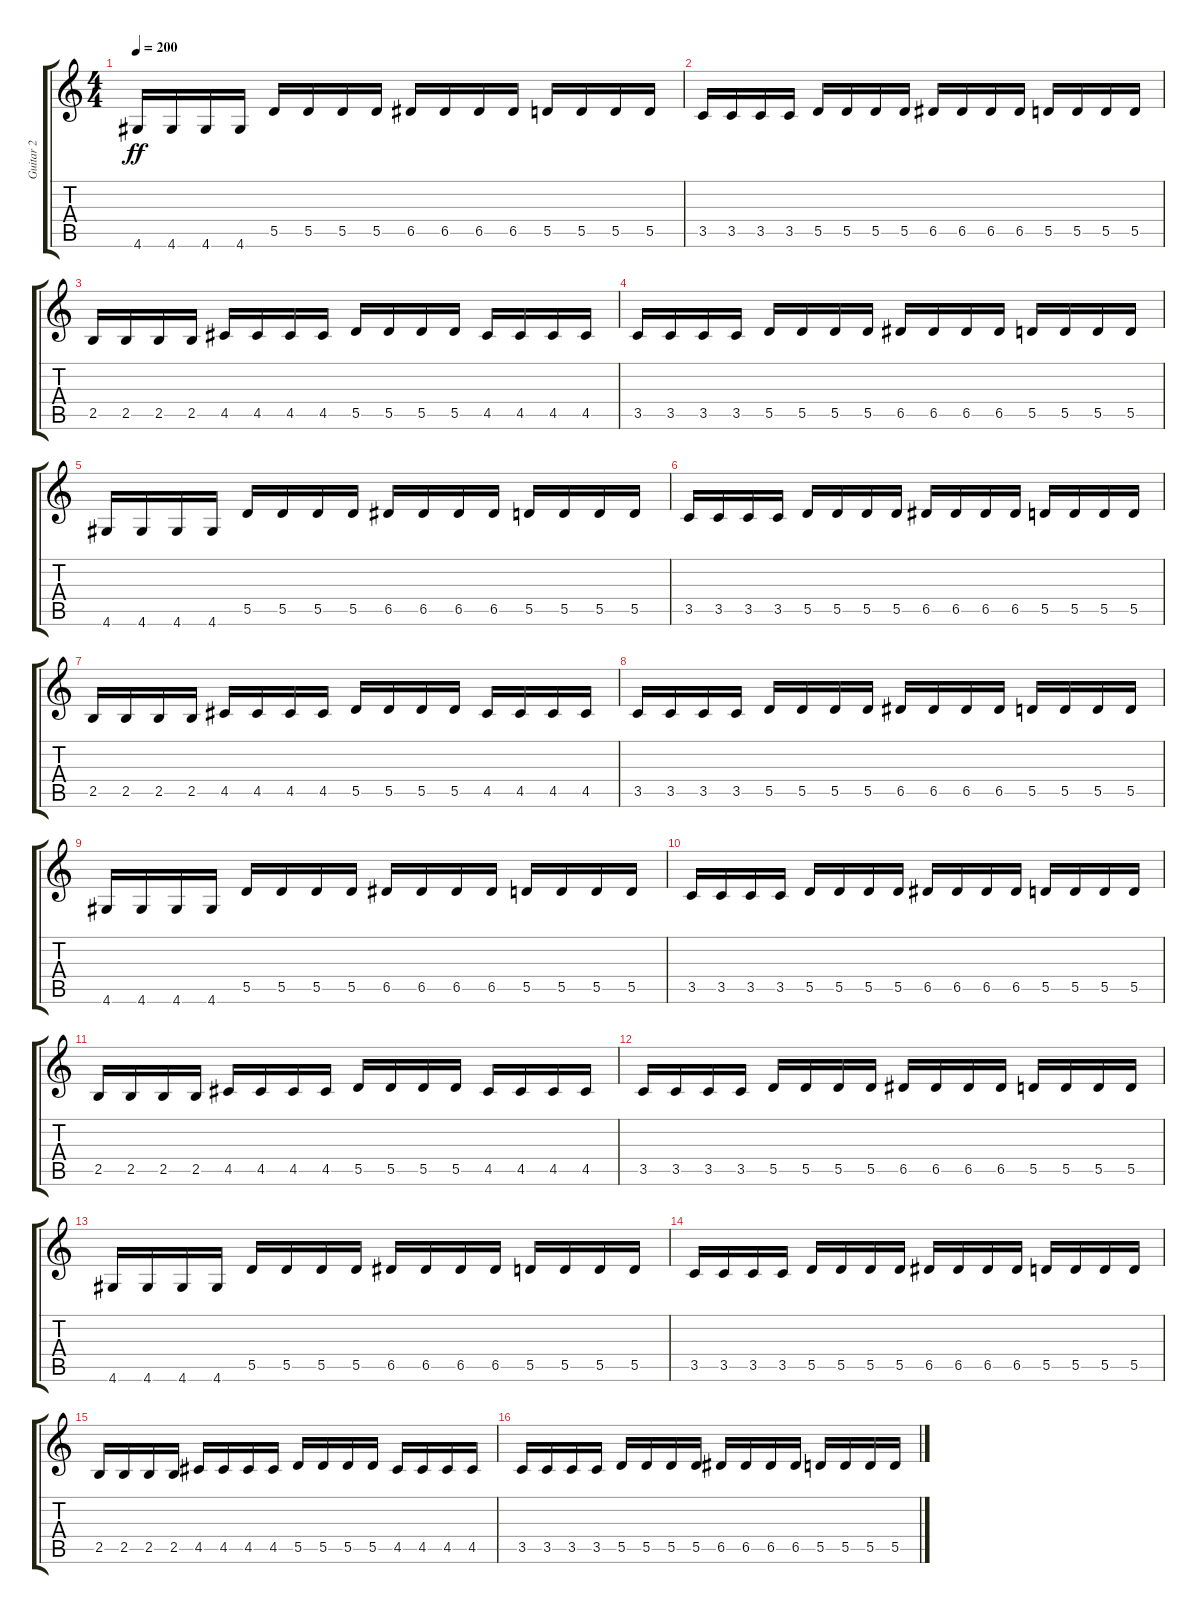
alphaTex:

\track ("Guitar 2" "Guitar 2") {instrument distortionguitar}
\staff {score tabs}
\tuning (E4 B3 G3 D3 A2 E2) {hide}
\ts (4 4)
\tempo 200
\clef g2
\ks c
4.6.16{dy ff} 4.6.16 4.6.16 4.6.16 5.5.16 5.5.16 5.5.16 5.5.16 6.5.16 6.5.16 6.5.16 6.5.16 5.5.16 5.5.16 5.5.16 5.5.16 |
3.5.16 3.5.16 3.5.16 3.5.16 5.5.16 5.5.16 5.5.16 5.5.16 6.5.16 6.5.16 6.5.16 6.5.16 5.5.16 5.5.16 5.5.16 5.5.16 |
2.5.16 2.5.16 2.5.16 2.5.16 4.5.16 4.5.16 4.5.16 4.5.16 5.5.16 5.5.16 5.5.16 5.5.16 4.5.16 4.5.16 4.5.16 4.5.16 |
3.5.16 3.5.16 3.5.16 3.5.16 5.5.16 5.5.16 5.5.16 5.5.16 6.5.16 6.5.16 6.5.16 6.5.16 5.5.16 5.5.16 5.5.16 5.5.16 |
4.6.16 4.6.16 4.6.16 4.6.16 5.5.16 5.5.16 5.5.16 5.5.16 6.5.16 6.5.16 6.5.16 6.5.16 5.5.16 5.5.16 5.5.16 5.5.16 |
3.5.16 3.5.16 3.5.16 3.5.16 5.5.16 5.5.16 5.5.16 5.5.16 6.5.16 6.5.16 6.5.16 6.5.16 5.5.16 5.5.16 5.5.16 5.5.16 |
2.5.16 2.5.16 2.5.16 2.5.16 4.5.16 4.5.16 4.5.16 4.5.16 5.5.16 5.5.16 5.5.16 5.5.16 4.5.16 4.5.16 4.5.16 4.5.16 |
3.5.16 3.5.16 3.5.16 3.5.16 5.5.16 5.5.16 5.5.16 5.5.16 6.5.16 6.5.16 6.5.16 6.5.16 5.5.16 5.5.16 5.5.16 5.5.16 |
4.6.16 4.6.16 4.6.16 4.6.16 5.5.16 5.5.16 5.5.16 5.5.16 6.5.16 6.5.16 6.5.16 6.5.16 5.5.16 5.5.16 5.5.16 5.5.16 |
3.5.16 3.5.16 3.5.16 3.5.16 5.5.16 5.5.16 5.5.16 5.5.16 6.5.16 6.5.16 6.5.16 6.5.16 5.5.16 5.5.16 5.5.16 5.5.16 |
2.5.16 2.5.16 2.5.16 2.5.16 4.5.16 4.5.16 4.5.16 4.5.16 5.5.16 5.5.16 5.5.16 5.5.16 4.5.16 4.5.16 4.5.16 4.5.16 |
3.5.16 3.5.16 3.5.16 3.5.16 5.5.16 5.5.16 5.5.16 5.5.16 6.5.16 6.5.16 6.5.16 6.5.16 5.5.16 5.5.16 5.5.16 5.5.16 |
4.6.16 4.6.16 4.6.16 4.6.16 5.5.16 5.5.16 5.5.16 5.5.16 6.5.16 6.5.16 6.5.16 6.5.16 5.5.16 5.5.16 5.5.16 5.5.16 |
3.5.16 3.5.16 3.5.16 3.5.16 5.5.16 5.5.16 5.5.16 5.5.16 6.5.16 6.5.16 6.5.16 6.5.16 5.5.16 5.5.16 5.5.16 5.5.16 |
2.5.16 2.5.16 2.5.16 2.5.16 4.5.16 4.5.16 4.5.16 4.5.16 5.5.16 5.5.16 5.5.16 5.5.16 4.5.16 4.5.16 4.5.16 4.5.16 |
3.5.16 3.5.16 3.5.16 3.5.16 5.5.16 5.5.16 5.5.16 5.5.16 6.5.16 6.5.16 6.5.16 6.5.16 5.5.16 5.5.16 5.5.16 5.5.16
